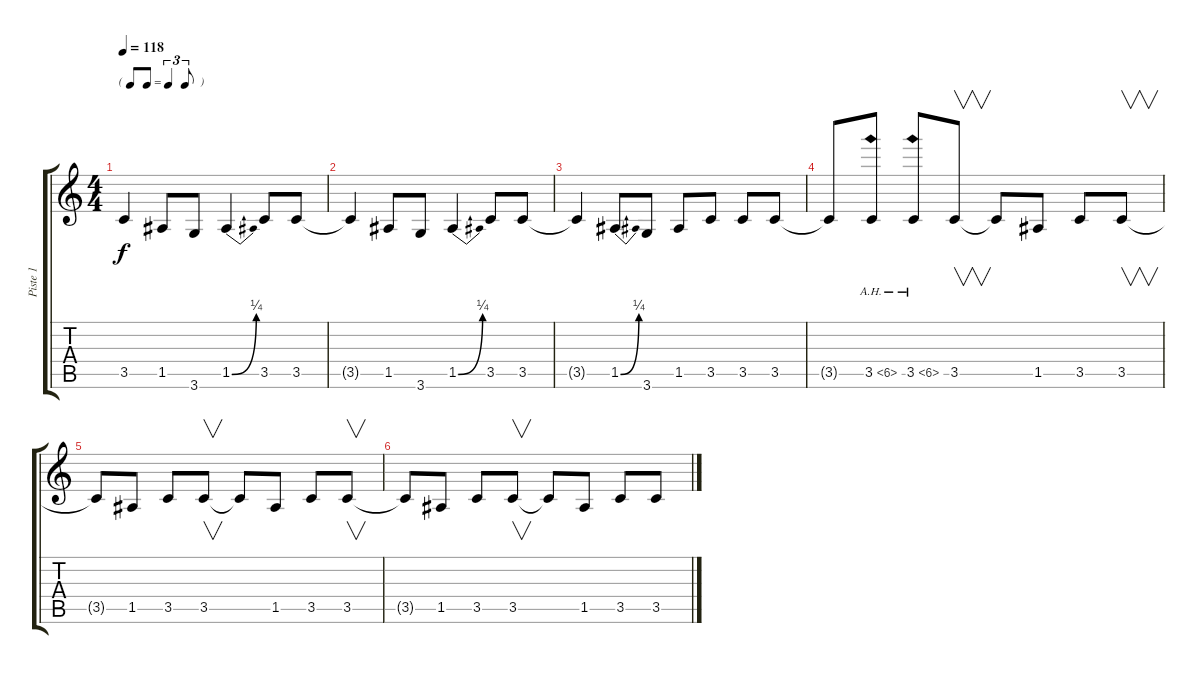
\track ("Piste 1" "Piste 1") {instrument distortionguitar}
\staff {score tabs}
\tuning (E4 B3 G3 D3 A2 E2) {hide}
\ts (4 4)
\tf triplet8th
\tempo 118
\clef g2
\ks c
3.5{t}.4{dy f} 1.5.8 3.6.8 1.5{be (bend 0 0 60 1)}.4 3.5.8 3.5.8 |
3.5{t}.4 1.5.8 3.6.8 1.5{be (bend 0 0 60 1)}.4 3.5.8 3.5.8 |
3.5{t}.4 1.5{be (bend 0 0 60 1)}.8 3.6.8 1.5.8 3.5.8 3.5.8 3.5.8 |
3.5{t}.8 3.5{ah 3}.8 3.5{ah 3}.8 3.5.8{v} 3.5{t}.8 1.5.8 3.5.8 3.5.8{v} |
3.5{t}.8 1.5.8 3.5.8 3.5.8{v} 3.5{t}.8 1.5.8 3.5.8 3.5.8{v} |
3.5{t}.8 1.5.8 3.5.8 3.5.8{v} 3.5{t}.8 1.5.8 3.5.8 3.5.8
